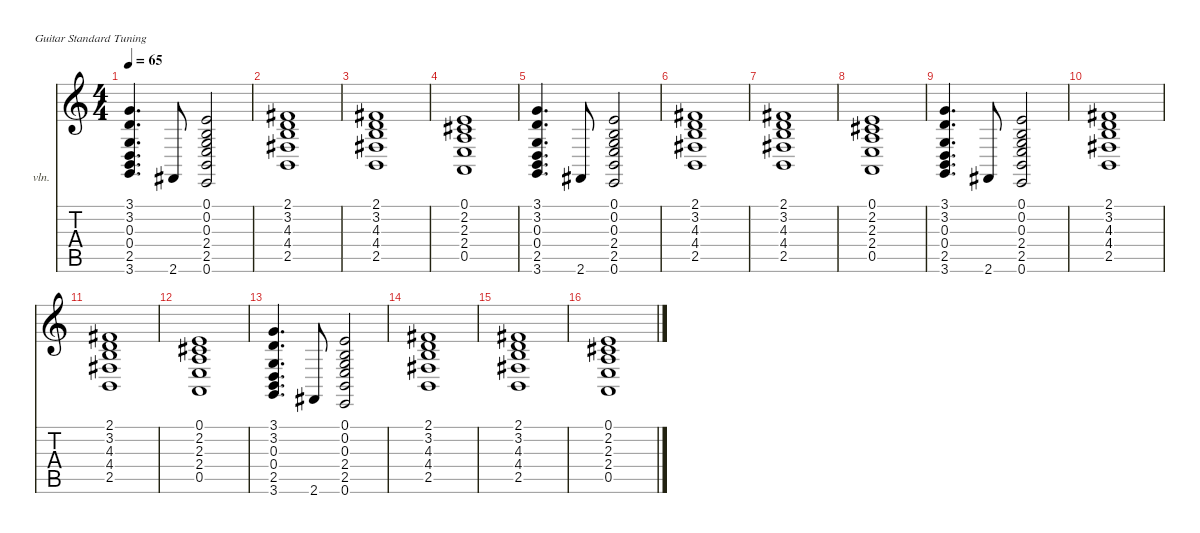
\defaultSystemsLayout 4
\hideDynamics
\bracketExtendMode nobrackets
\firstSystemTrackNameOrientation horizontal
\otherSystemsTrackNameOrientation horizontal
\track ("Strings" "vln.") {instrument synthstrings1}
\staff {score tabs}
\tuning (E4 B3 G3 D3 A2 E2)
\ts (4 4)
\tempo 65
\clef g2
\ks c
(3.1 3.2 0.3 0.4 2.5 3.6).4{d dy f} 2.6{acc #}.8 (0.1 0.2 0.3 2.4 2.5 0.6).2 |
(2.1{acc #} 3.2 4.3 4.4{acc #} 2.5).1 |
(2.1{acc #} 3.2 4.3 4.4{acc #} 2.5).1 |
(0.1 2.2{acc #} 2.3 2.4 0.5).1 |
(3.1 3.2 0.3 0.4 2.5 3.6).4{d} 2.6{acc #}.8 (0.1 0.2 0.3 2.4 2.5 0.6).2 |
(2.1{acc #} 3.2 4.3 4.4{acc #} 2.5).1 |
(2.1{acc #} 3.2 4.3 4.4{acc #} 2.5).1 |
(0.1 2.2{acc #} 2.3 2.4 0.5).1 |
(3.1 3.2 0.3 0.4 2.5 3.6).4{d} 2.6{acc #}.8 (0.1 0.2 0.3 2.4 2.5 0.6).2 |
(2.1{acc #} 3.2 4.3 4.4{acc #} 2.5).1 |
(2.1{acc #} 3.2 4.3 4.4{acc #} 2.5).1 |
(0.1 2.2{acc #} 2.3 2.4 0.5).1 |
(3.1 3.2 0.3 0.4 2.5 3.6).4{d} 2.6{acc #}.8 (0.1 0.2 0.3 2.4 2.5 0.6).2 |
(2.1{acc #} 3.2 4.3 4.4{acc #} 2.5).1 |
(2.1{acc #} 3.2 4.3 4.4{acc #} 2.5).1 |
(0.1 2.2{acc #} 2.3 2.4 0.5).1
